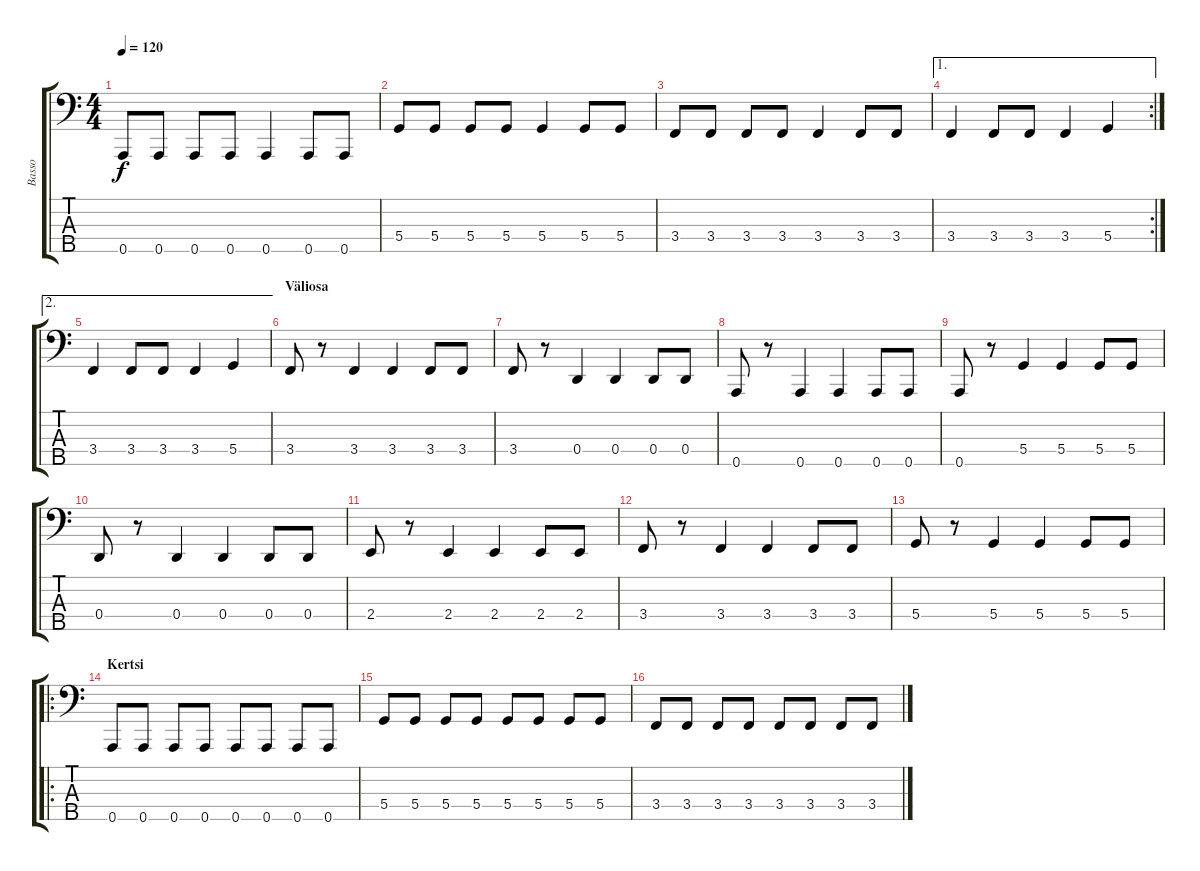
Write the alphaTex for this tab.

\track ("Basso" "Basso") {instrument electricbassfinger}
\staff {score tabs}
\tuning (G2 D2 A1 D1 A0) {hide}
\ts (4 4)
\tempo 120
\clef f4
\ks c
0.5.8{dy f} 0.5.8 0.5.8 0.5.8 0.5.4 0.5.8 0.5.8 |
5.4.8 5.4.8 5.4.8 5.4.8 5.4.4 5.4.8 5.4.8 |
3.4.8 3.4.8 3.4.8 3.4.8 3.4.4 3.4.8 3.4.8 |
\ae 1
\rc 2
3.4.4 3.4.8 3.4.8 3.4.4 5.4.4 |
\ae 2
3.4.4 3.4.8 3.4.8 3.4.4 5.4.4 |
\section ("" "Väliosa")
3.4.8 r.8 3.4.4 3.4.4 3.4.8 3.4.8 |
3.4.8 r.8 0.4.4 0.4.4 0.4.8 0.4.8 |
0.5.8 r.8 0.5.4 0.5.4 0.5.8 0.5.8 |
0.5.8 r.8 5.4.4 5.4.4 5.4.8 5.4.8 |
0.4.8 r.8 0.4.4 0.4.4 0.4.8 0.4.8 |
2.4.8 r.8 2.4.4 2.4.4 2.4.8 2.4.8 |
3.4.8 r.8 3.4.4 3.4.4 3.4.8 3.4.8 |
5.4.8 r.8 5.4.4 5.4.4 5.4.8 5.4.8 |
\ro
\section ("" "Kertsi")
0.5.8 0.5.8 0.5.8 0.5.8 0.5.8 0.5.8 0.5.8 0.5.8 |
5.4.8 5.4.8 5.4.8 5.4.8 5.4.8 5.4.8 5.4.8 5.4.8 |
3.4.8 3.4.8 3.4.8 3.4.8 3.4.8 3.4.8 3.4.8 3.4.8
